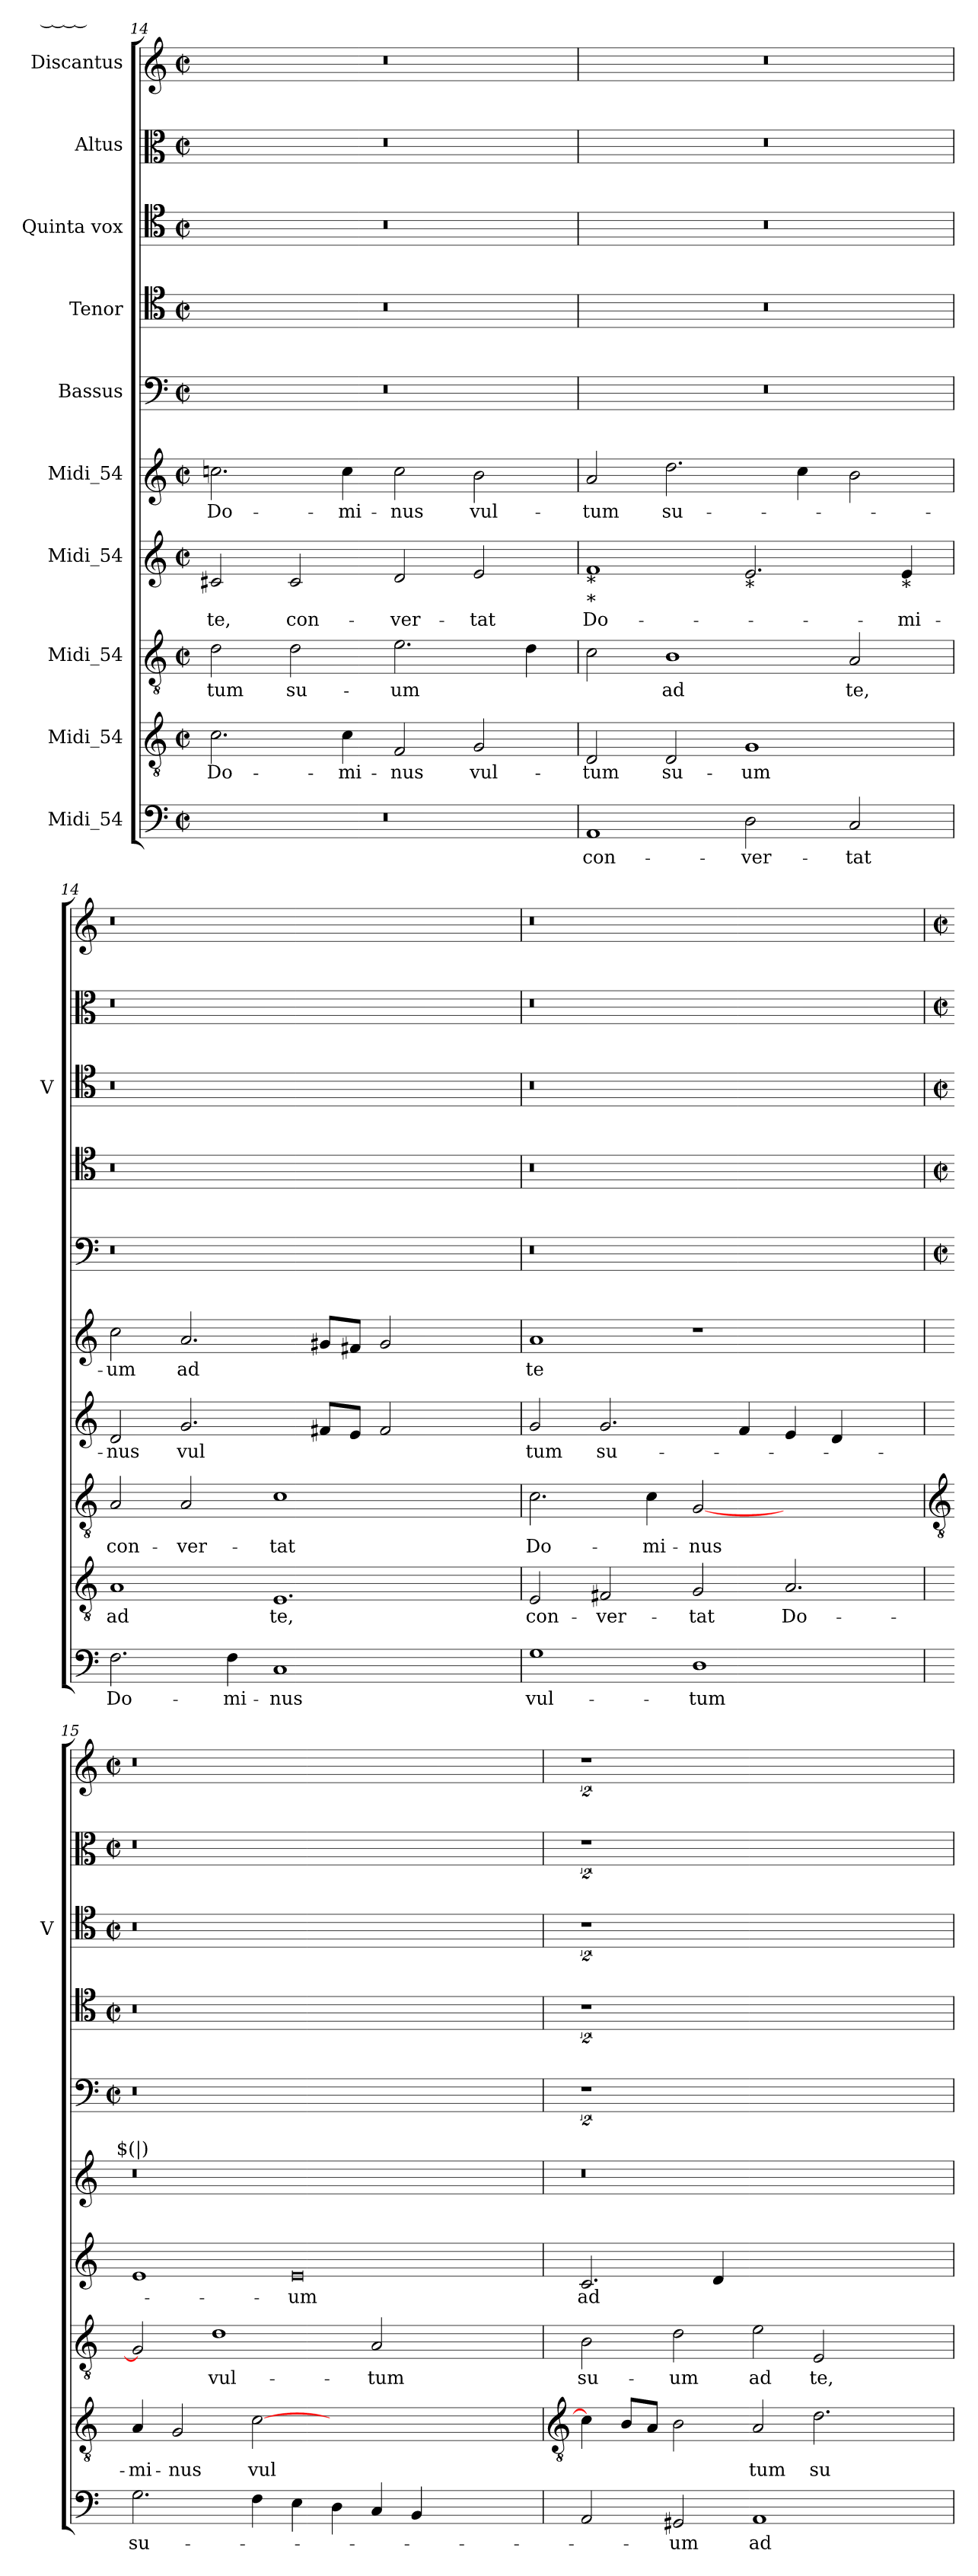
**kern	**text	**kern	**text	**kern	**text	**kern	**text	**kern	**text	**kern	**kern	**kern	**kern	**kern
*part10	*part10	*part9	*part9	*part8	*part8	*part7	*part7	*part6	*part6	*part5	*part4	*part3	*part2	*part1
*staff10	*staff10	*staff9	*staff9	*staff8	*staff8	*staff7	*staff7	*staff6	*staff6	*staff5	*staff4	*staff3	*staff2	*staff1
*I"Midi_54	*	*I"Midi_54	*	*I"Midi_54	*	*I"Midi_54	*	*I"Midi_54	*	*I"Bassus	*I"Tenor	*I"Quinta vox	*I"Altus	*I"Discantus
*	*	*	*	*	*	*	*	*	*	*	*	*I'V	*	*
!!LO:LB:g=z
*clefF4	*	*clefGv2	*	*clefGv2	*	*clefG2	*	*clefG2	*	*clefF4	*clefC4	*clefC4	*clefC3	*clefG2
*k[]	*	*k[]	*	*k[]	*	*k[]	*	*k[]	*	*k[]	*k[]	*k[]	*k[]	*k[]
*C:	*	*C:	*	*C:	*	*C:	*	*C:	*	*C:	*C:	*C:	*C:	*C:
*M4/2	*	*M4/2	*	*M4/2	*	*M4/2	*	*M4/2	*	*M4/2	*M4/2	*M4/2	*M4/2	*M4/2
*met(c|)	*	*met(c|)	*	*met(c|)	*	*met(c|)	*	*met(c|)	*	*met(c|)	*met(c|)	*met(c|)	*met(c|)	*met(c|)
=14	=14	=14	=14	=14	=14	=14	=14	=14	=14	=14	=14	=14	=14	=14
!	!	!	!LO:LY:b	!	!LO:LY:b	!	!LO:LY:b	!	!LO:LY:b	!	!	!	!	!
0r	.	2.c	Do-	2d	-tum	2c#X	te,	2.ccn	Do-	0r	0r	0r	0r	0r
!	!	!	!	!	!LO:LY:b	!	!LO:LY:b	!	!	!	!	!	!	!
.	.	.	.	2d	su-	2c#	con-	.	.	.	.	.	.	.
!	!	!	!LO:LY:b	!	!	!	!	!	!LO:LY:b	!	!	!	!	!
.	.	4c	-mi-	.	.	.	.	4cc	-mi-	.	.	.	.	.
!	!	!	!LO:LY:b	!	!LO:LY:b	!	!LO:LY:b	!	!LO:LY:b	!	!	!	!	!
.	.	2F	-nus	2.e	-um	2d	-ver-	2cc	-nus	.	.	.	.	.
!	!	!	!LO:LY:b	!	!	!	!LO:LY:b	!	!LO:LY:b	!	!	!	!	!
.	.	2G	vul-	.	.	2e	-tat	2b	vul-	.	.	.	.	.
.	.	.	.	4d	.	.	.	.	.	.	.	.	.	.
=14	=14	=14	=14	=14	=14	=14	=14	=14	=14	=14	=14	=14	=14	=14
!	!	!	!	!	!	!LO:TX:b:t=*	!	!	!	!	!	!	!	!
!	!	!	!	!	!	!LO:TX:b:t=*	!	!	!	!	!	!	!	!
!	!LO:LY:b	!	!LO:LY:b	!	!	!	!LO:LY:b	!	!LO:LY:b	!	!	!	!	!
1AA	con-	2D	-tum	2c	.	1f	Do-	2a	-tum	0r	0r	0r	0r	0r
!	!	!	!LO:LY:b	!	!LO:LY:b	!	!	!	!LO:LY:b	!	!	!	!	!
.	.	2D	su-	1B	ad	.	.	2.dd	su-	.	.	.	.	.
!	!	!	!	!	!	!LO:TX:b:t=*	!	!	!	!	!	!	!	!
!	!LO:LY:b	!	!LO:LY:b	!	!	!	!	!	!	!	!	!	!	!
2D	-ver-	1G	-um	.	.	2.e	.	.	.	.	.	.	.	.
.	.	.	.	.	.	.	.	4cc	.	.	.	.	.	.
!	!LO:LY:b	!	!	!	!LO:LY:b	!	!	!	!	!	!	!	!	!
2C	-tat	.	.	2A	te,	.	.	2b	.	.	.	.	.	.
!	!	!	!	!	!	!LO:TX:b:t=*	!	!	!	!	!	!	!	!
!	!	!	!	!	!	!	!LO:LY:b	!	!	!	!	!	!	!
.	.	.	.	.	.	4e	-mi-	.	.	.	.	.	.	.
!!LO:LB:g=z
=14	=14	=14	=14	=14	=14	=14	=14	=14	=14	=14	=14	=14	=14	=14
!	!LO:LY:b	!	!LO:LY:b	!	!LO:LY:b	!	!LO:LY:b	!	!LO:LY:b	!	!	!	!	!
2.F	Do-	1A	ad	2A	con-	2d	-nus	2cc	-um	0r	0r	0r	0r	0r
!	!	!	!	!	!LO:LY:b	!	!LO:LY:b	!	!LO:LY:b	!	!	!	!	!
.	.	.	.	2A	-ver-	2.g	vul	2.a	ad	.	.	.	.	.
!	!LO:LY:b	!	!	!	!	!	!	!	!	!	!	!	!	!
4F	-mi-	.	.	.	.	.	.	.	.	.	.	.	.	.
!	!LO:LY:b	!	!LO:LY:b	!	!LO:LY:b	!	!	!	!	!	!	!	!	!
1C	-nus	1.E	te,	1c	-tat	.	.	.	.	.	.	.	.	.
.	.	.	.	.	.	8f#L	.	8g#L	.	.	.	.	.	.
.	.	.	.	.	.	8eJ	.	8f#J	.	.	.	.	.	.
.	.	.	.	.	.	2f#	.	2g#	.	.	.	.	.	.
2ryy	.	.	.	2ryy	.	2ryy	.	2ryy	.	2ryy	2ryy	2ryy	2ryy	2ryy
!!LO:LB:g=z
=14	=14	=14	=14	=14	=14	=14	=14	=14	=14	=14	=14	=14	=14	=14
!	!LO:LY:b	!	!LO:LY:b	!	!LO:LY:b	!	!LO:LY:b	!	!LO:LY:b	!	!	!	!	!
1G	vul-	2E	con-	2.c	Do-	2g	tum	1a	te	0r	0r	0r	0r	0r
!	!	!	!LO:LY:b	!	!	!	!LO:LY:b	!	!	!	!	!	!	!
.	.	2F#X	-ver-	.	.	2.g	su-	.	.	.	.	.	.	.
!	!	!	!	!	!LO:LY:b	!	!	!	!	!	!	!	!	!
.	.	.	.	4c	-mi-	.	.	.	.	.	.	.	.	.
!	!LO:LY:b	!	!LO:LY:b	!	!LO:LY:b	!	!	!	!	!	!	!	!	!
1D	-tum	2G	-tat	[2G	-nus	.	.	1r	.	.	.	.	.	.
.	.	.	.	.	.	4f	.	.	.	.	.	.	.	.
!	!	!	!LO:LY:b	!	!	!	!	!	!	!	!	!	!	!
.	.	2.A	Do-	2.ryy	.	4e	.	.	.	.	.	.	.	.
.	.	.	.	.	.	4d	.	.	.	.	.	.	.	.
4ryy	.	.	.	.	.	4ryy	.	4ryy	.	4ryy	4ryy	4ryy	4ryy	4ryy
!!LO:LB:g=z
=15	=15	=15	=15	=15	=15	=15	=15	=15	=15	=15	=15	=15	=15	=15
*	*	*	*	*clefGv2	*	*	*	*	*	*	*	*	*	*
*	*	*	*	*	*	*	*	*	*	*M4/2	*M4/2	*M4/2	*M4/2	*M4/2
*	*	*	*	*	*	*	*	*	*	*met(c|)	*met(c|)	*met(c|)	*met(c|)	*met(c|)
!	!	!	!	!	!	!	!	!LO:TX:a:cj:t=$(|)	!	!	!	!	!	!
!	!LO:LY:b	!	!LO:LY:b	!	!LO:LY:b	!	!	!	!	!	!	!	!	!
2.G	su-	4A	-mi-	2G]	_____	1e	.	0r	.	0r	0r	0r	0r	0r
!	!	!	!LO:LY:b	!	!	!	!	!	!	!	!	!	!	!
.	.	2G	-nus	.	.	.	.	.	.	.	.	.	.	.
!	!	!	!	!	!LO:LY:b	!	!	!	!	!	!	!	!	!
.	.	.	.	1d	vul-	.	.	.	.	.	.	.	.	.
!	!	!	!LO:LY:b	!	!	!	!	!	!	!	!	!	!	!
4F	.	[2c	vul-	.	.	.	.	.	.	.	.	.	.	.
!	!	!	!	!	!	!	!LO:LY:b	!	!	!	!	!	!	!
4E	.	.	.	.	.	0e	-um	.	.	.	.	.	.	.
4D	.	1..ryy	.	.	.	.	.	.	.	.	.	.	.	.
!	!	!	!	!	!LO:LY:b	!	!	!	!	!	!	!	!	!
4C	.	.	.	2A	-tum	.	.	.	.	.	.	.	.	.
4BB	.	.	.	.	.	.	.	.	.	.	.	.	.	.
1ryy	.	.	.	1ryy	.	.	.	1ryy	.	1ryy	1ryy	1ryy	1ryy	1ryy
!!LO:LB:g=z
=15	=15	=15	=15	=15	=15	=15	=15	=15	=15	=15	=15	=15	=15	=15
*	*	*clefGv2	*	*	*	*	*	*	*	*	*	*	*	*
!	!	!	!LO:LY:b	!	!LO:LY:b	!	!LO:LY:b	!	!	!	!	!	!	!
2AA	.	4c]	--	2B	su-	2.c	ad	0r	.	2%5r	2%5r	2%5r	2%5r	2%5r
.	.	8BL	.	.	.	.	.	.	.	.	.	.	.	.
.	.	8AJ	.	.	.	.	.	.	.	.	.	.	.	.
!	!LO:LY:b	!	!	!	!LO:LY:b	!	!	!	!	!	!	!	!	!
2GG#X	-um	2B	.	2d	-um	.	.	.	.	.	.	.	.	.
.	.	.	.	.	.	4d	.	.	.	.	.	.	.	.
!	!LO:LY:b	!	!LO:LY:b	!	!LO:LY:b	!	!	!	!	!	!	!	!	!
1AA	ad	2A	tum	2e	ad	1.ryy	.	.	.	.	.	.	.	.
!	!	!	!LO:LY:b	!	!LO:LY:b	!	!	!	!	!	!	!	!	!
.	.	2.d	su-	2E	te,	.	.	.	.	.	.	.	.	.
2ryy	.	.	.	2ryy	.	.	.	2ryy	.	.	.	.	.	.
.	.	4ryy	.	.	.	.	.	.	.	.	.	.	.	.
=	=	=	=	=	=	=	=	=	=	=	=	=	=	=
*-	*-	*-	*-	*-	*-	*-	*-	*-	*-	*-	*-	*-	*-	*-
